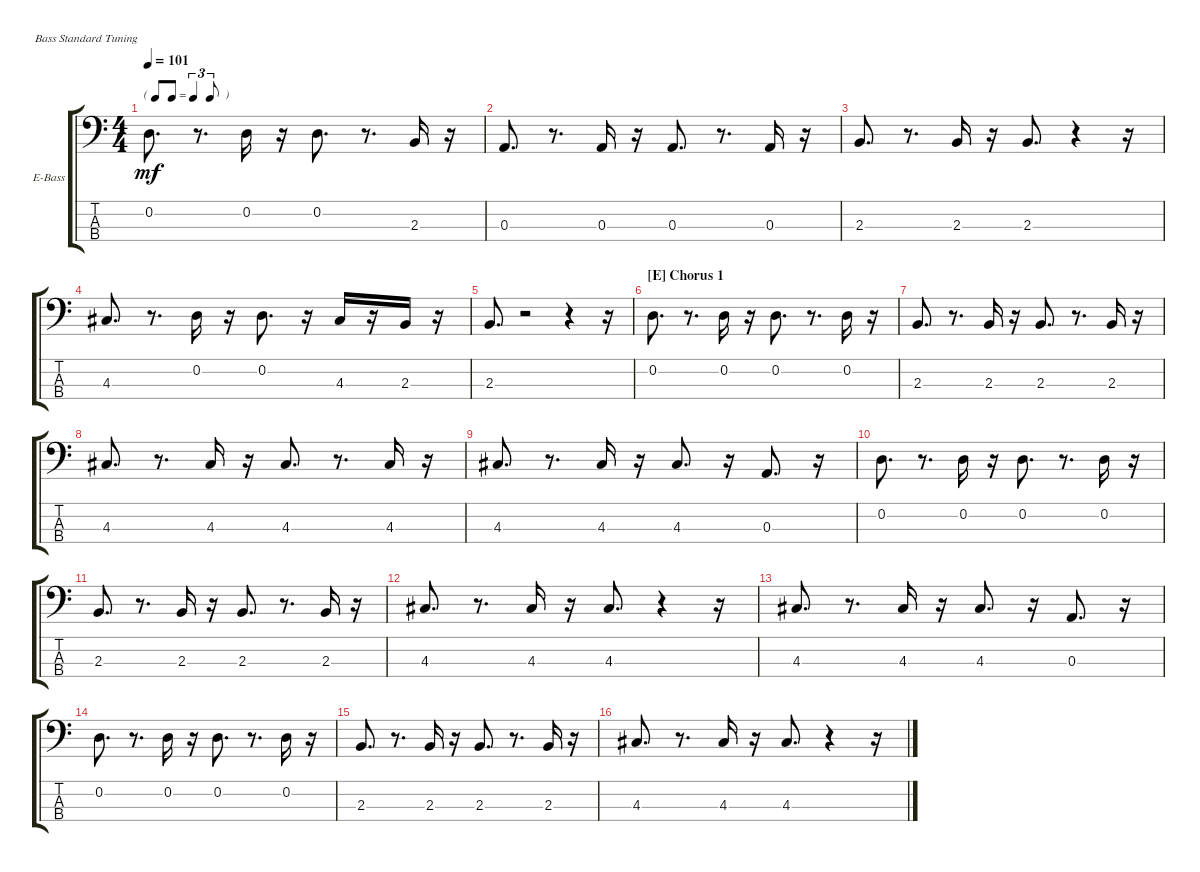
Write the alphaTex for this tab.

\bracketExtendMode groupsimilarinstruments
\firstSystemTrackNameOrientation horizontal
\otherSystemsTrackNameOrientation horizontal
\track ("Bill Wyman -  Bass" "E-Bass") {instrument electricbassfinger}
\staff {score tabs}
\tuning (G2 D2 A1 E1)
\ts (4 4)
\tf triplet8th
\tempo 101
\clef f4
\scale
0.333333
\ks c
0.2.8{d dy mf} r.8{d} 0.2.16 r.16 0.2.8{d} r.8{d} 2.3.16 r.16 |
\scale
0.333333 0.3.8{d} r.8{d} 0.3.16 r.16 0.3.8{d} r.8{d} 0.3.16 r.16 |
\scale
0.333333 2.3.8{d} r.8{d} 2.3.16 r.16 2.3.8{d} r.4 r.16 |
\scale
0.333333 4.3.8{d} r.8{d} 0.2.16 r.16 0.2.8{d} r.16 4.3.16 r.16 2.3.16 r.16 |
\scale
0.333333 2.3.8{d} r.2 r.4 r.16 |
\section ("E" "Chorus 1")
\scale
0.333333 0.2.8{d} r.8{d} 0.2.16 r.16 0.2.8{d} r.8{d} 0.2.16 r.16 |
\scale
0.333333 2.3.8{d} r.8{d} 2.3.16 r.16 2.3.8{d} r.8{d} 2.3.16 r.16 |
\scale
0.333333 4.3.8{d} r.8{d} 4.3.16 r.16 4.3.8{d} r.8{d} 4.3.16 r.16 |
\scale
0.333333 4.3.8{d} r.8{d} 4.3.16 r.16 4.3.8{d} r.16 0.3.8{d} r.16 |
\scale
0.333333 0.2.8{d} r.8{d} 0.2.16 r.16 0.2.8{d} r.8{d} 0.2.16 r.16 |
\scale
0.333333 2.3.8{d} r.8{d} 2.3.16 r.16 2.3.8{d} r.8{d} 2.3.16 r.16 |
\scale
0.333333 4.3.8{d} r.8{d} 4.3.16 r.16 4.3.8{d} r.4 r.16 |
\scale
0.333333 4.3.8{d} r.8{d} 4.3.16 r.16 4.3.8{d} r.16 0.3.8{d} r.16 |
\scale
0.333333 0.2.8{d} r.8{d} 0.2.16 r.16 0.2.8{d} r.8{d} 0.2.16 r.16 |
\scale
0.333333 2.3.8{d} r.8{d} 2.3.16 r.16 2.3.8{d} r.8{d} 2.3.16 r.16 |
\scale
0.333333 4.3.8{d} r.8{d} 4.3.16 r.16 4.3.8{d} r.4 r.16
